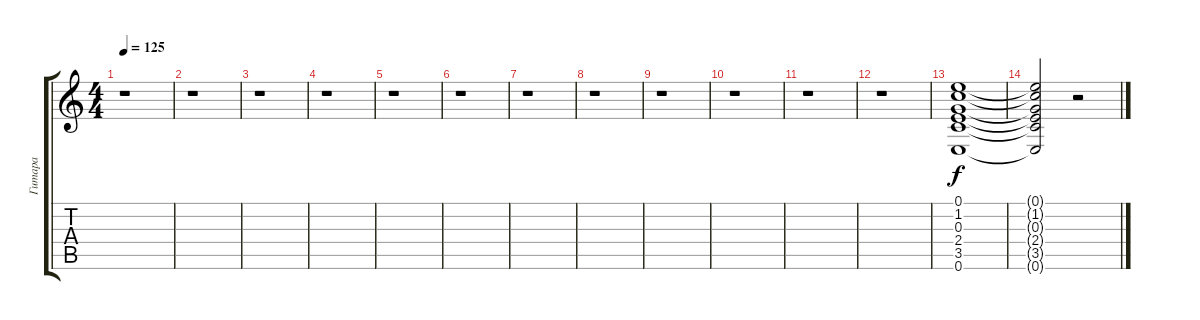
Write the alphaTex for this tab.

\track ("Гитара" "Гитара") {instrument overdrivenguitar}
\staff {score tabs}
\tuning (E4 B3 G3 D3 A2 E2) {hide}
\ts (4 4)
\tempo 125
\clef g2
\ks c
r.1{dy f} |
r.1 |
r.1 |
r.1 |
r.1 |
r.1 |
r.1 |
r.1 |
r.1 |
r.1 |
r.1 |
r.1 |
(0.1 1.2 0.3 2.4 3.5 0.6).1{volume 14} |
(0.1{t} 1.2{t} 0.3{t} 2.4{t} 3.5{t} 0.6{t}).2 r.2
